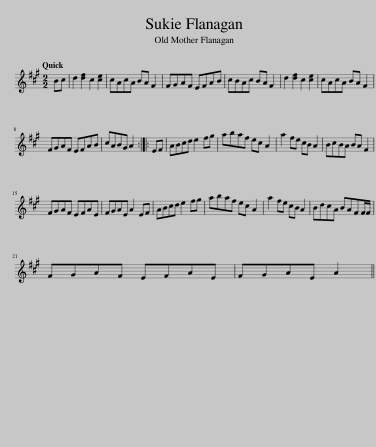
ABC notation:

X:1
L:1/8
Q:1/4=120
M:2/2
I:linebreak $
K:A
V:1 treble
V:1
 Bc | d2 [df]2 c2 [ce]2 | cAcA BA F2 | FGAF EFAB | cBAc BA F2 | %5
 d2 [df]2 c2 [ce]2 | cAcA BA F2 |$ FGAF EFAB | cABG A2 :: EF | %10
 ABcd e2 fg | abaf ec A2 | a2 fe cB A2 | BcBA BA F2 |$ FGAF EFAE | %15
 FGAE A2 EF | ABcd e2 fg | abaf ec A2 | a2 fe cB A2 | BdcA BAFF/F/ |$ %20
 FGAF EFAE | FGAE A2 || %22
